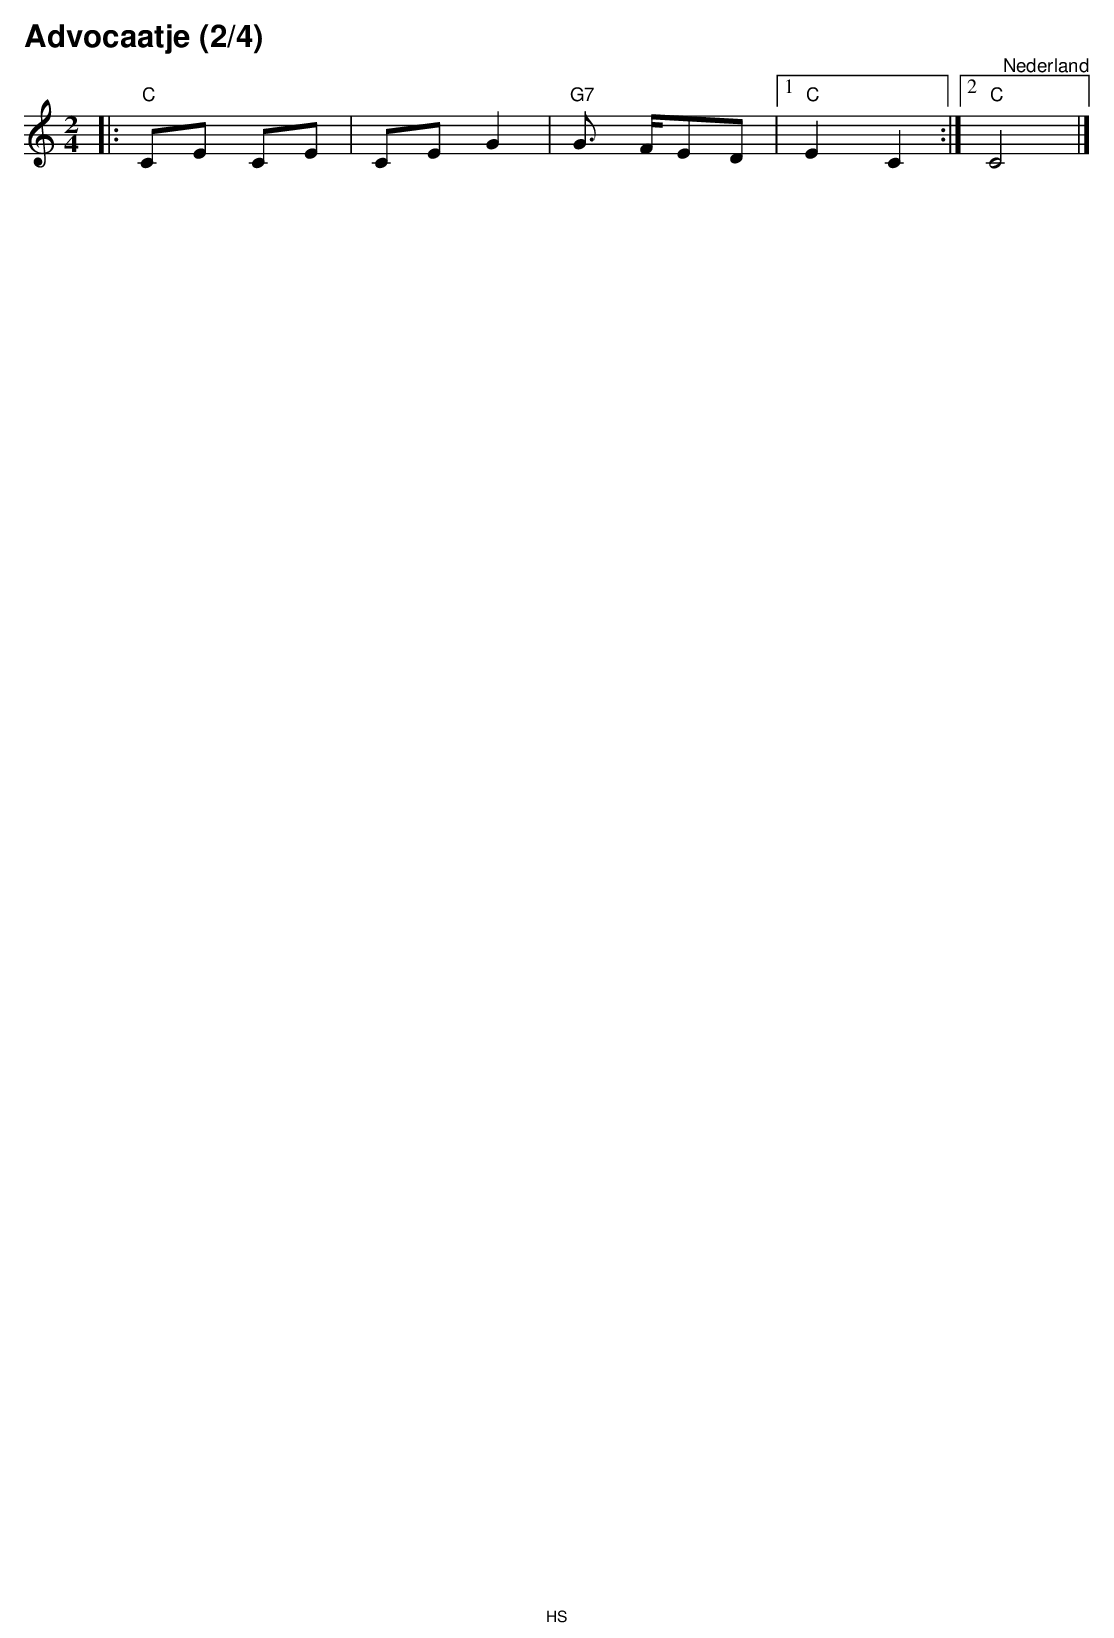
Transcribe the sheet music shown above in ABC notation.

X:1
T:Advocaatje (2/4)
O:Nederland
M:2/4
L:1/8
Q:1/4=166
K:C
V:1
|:"C" CE CE |CE G2 |"G7" G3/2 F/ED |1 "C" E2 C2 :|2 "C" C4 |]
